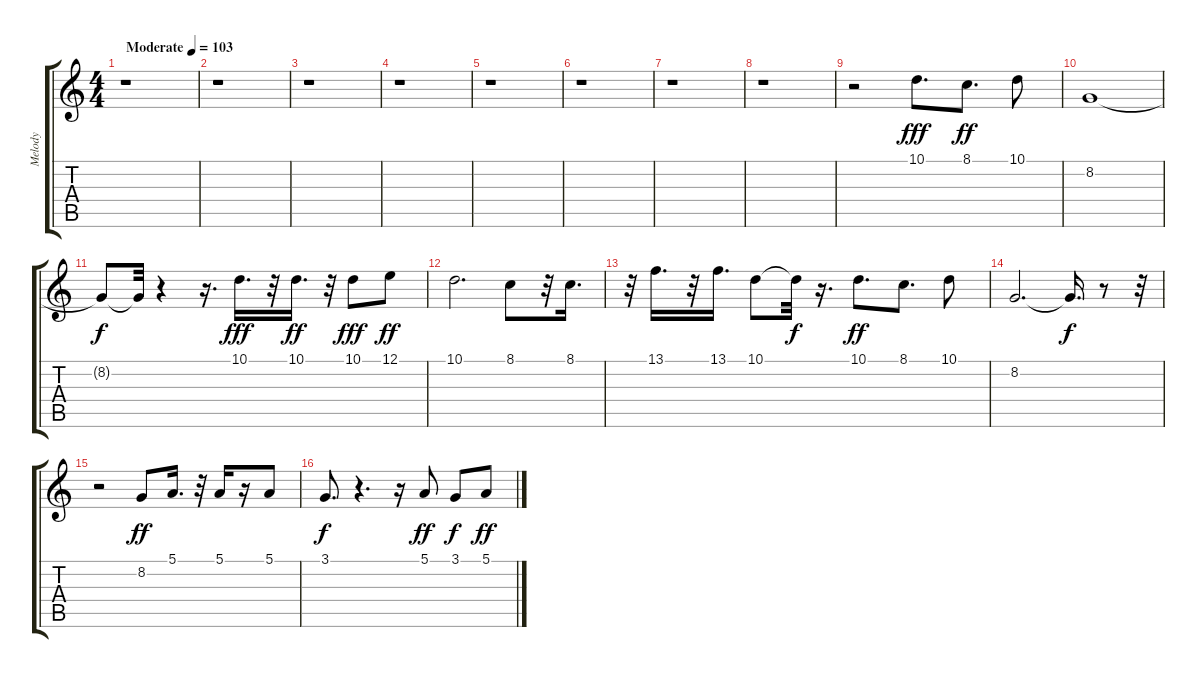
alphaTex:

\track ("Melody" "Melody") {instrument lead6voice}
\staff {score tabs}
\tuning (E4 B3 G3 D3 A2 E2) {hide}
\ts (4 4)
\tempo (103 "Moderate")
\clef g2
\ks c
r.1{dy fff instrument lead6voice} |
r.1 |
r.1 |
r.1 |
r.1 |
r.1 |
r.1 |
r.1 |
r.2 10.1.8{d} 8.1.8{d dy ff} 10.1.8 |
8.2.1 |
8.2{t}.8{dy f} 8.2{t}.32 r.4 r.16{d} 10.1.16{d dy fff} r.32 10.1.16{d dy ff} r.32 10.1.8{dy fff} 12.1.8{dy ff} |
10.1.2{d} 8.1.8 r.32 8.1.16{d} |
r.32 13.1.16{d} r.32 13.1.16{d} 10.1.8 10.1{t}.32{dy f} r.16{d} 10.1.8{d dy ff} 8.1.8{d} 10.1.8 |
8.2.2{d} 8.2{t}.16{d dy f} r.8 r.32 |
r.2 8.2.8{dy ff} 5.1.16{d} r.32 5.1.16 r.16 5.1.8 |
3.1.8{d dy f} r.4{d} r.16 5.1.8{dy ff} 3.1.8{dy f} 5.1.8{dy ff}
